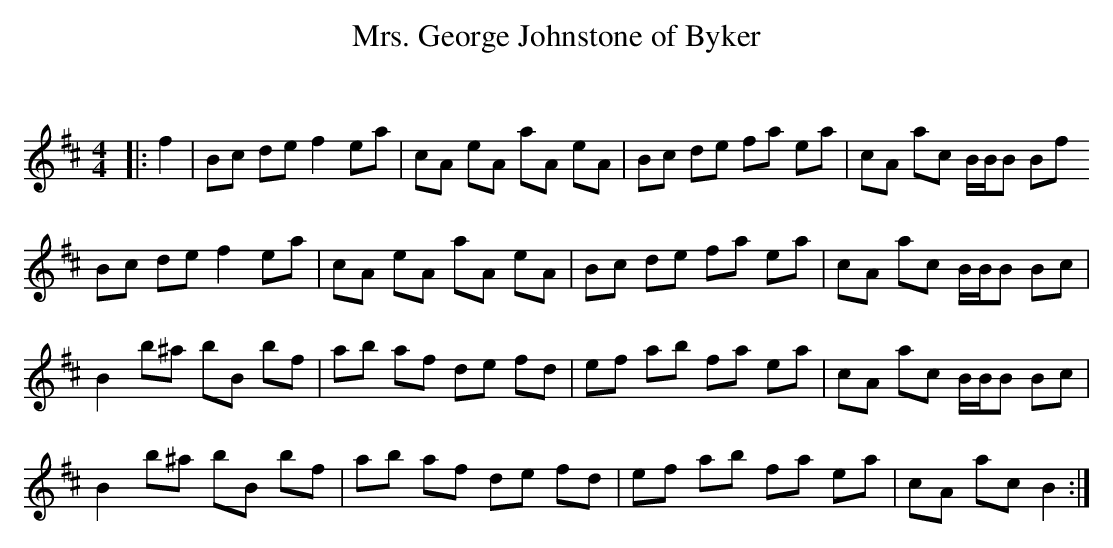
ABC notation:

X:1
T: Mrs. George Johnstone of Byker
C:
Q: 232
K:Bm
M:4/4
L:1/8
|:f2|Bc de f2 ea|cA eA aA eA|Bc de fa ea|cA ac B1/2B1/2B Bf
Bc de f2 ea|cA eA aA eA|Bc de fa ea|cA ac B1/2B1/2B Bc|
B2 b^a bB bf|ab af de fd|ef ab fa ea|cA ac B1/2B1/2B Bc|
B2 b^a bB bf|ab af de fd|ef ab fa ea|cA ac B2:|
